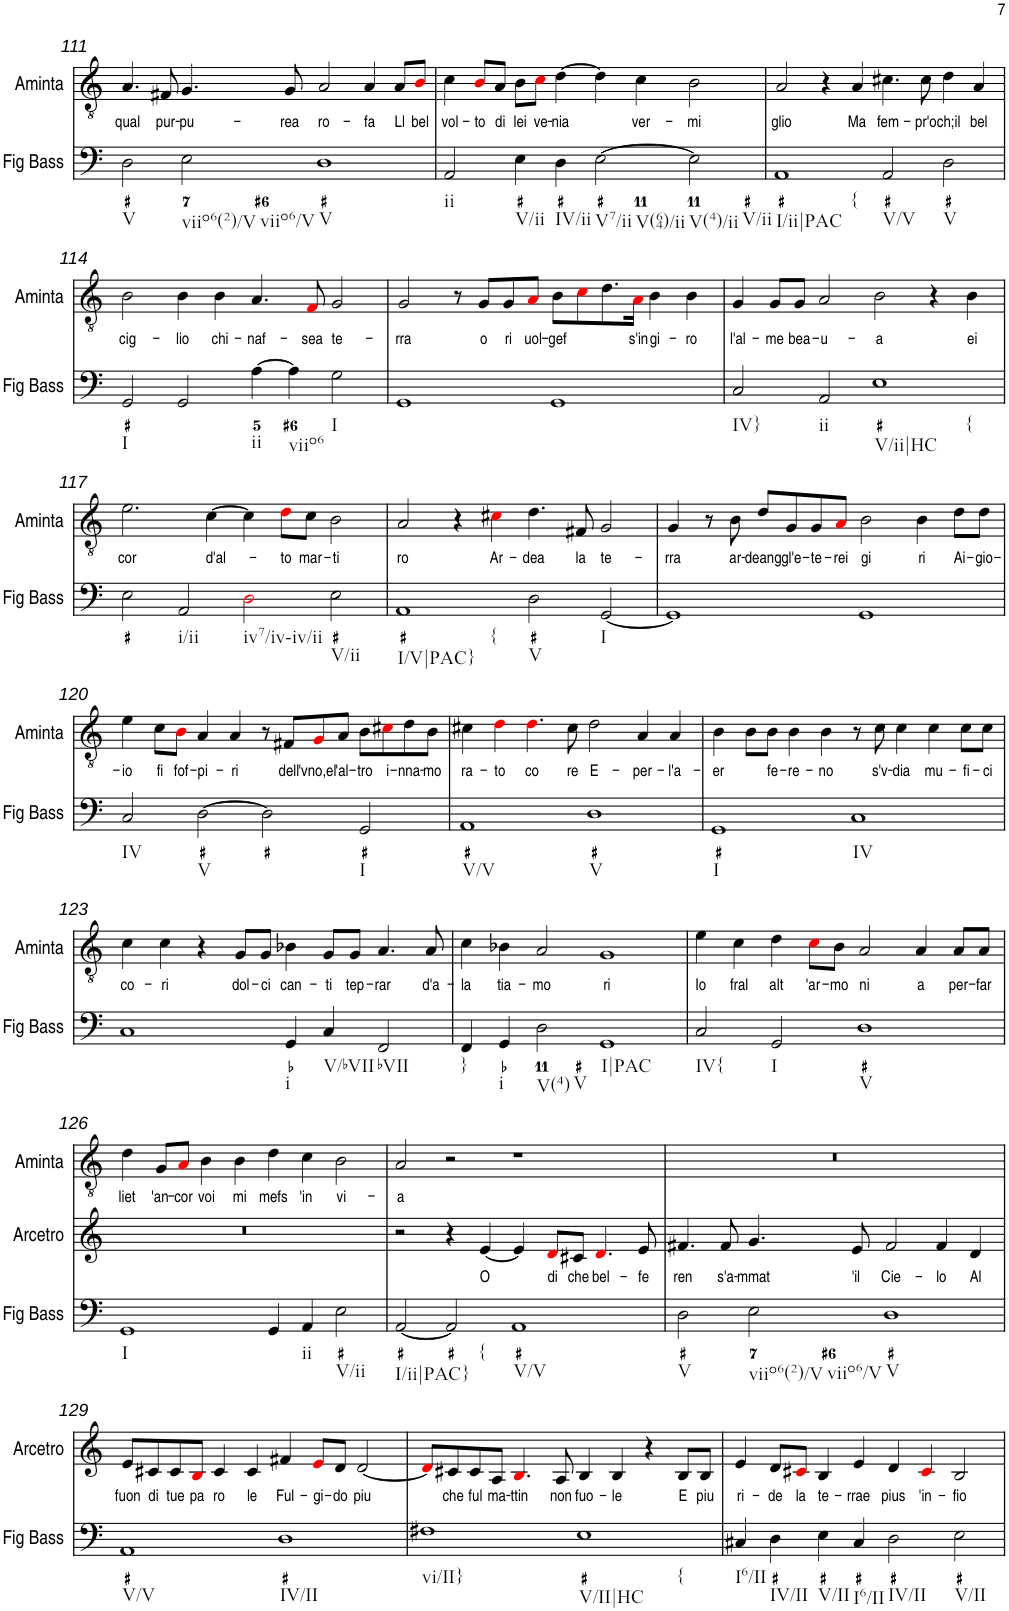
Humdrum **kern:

**kern	**kern	**text	**kern	**text
*part3	*part2	*part2	*part1	*part1
*staff3	*staff2	*staff2	*staff1	*staff1
*I"Fig Bass	*I"Arcetro	*	*I"Aminta	*
*I'Fig Bass	*I'Arcetro	*	*I'Aminta	*
!!LO:PB:g=z
*clefF4	*clefG2	*	*clefGv2	*
*k[]	*k[]	*	*k[]	*
*M4/2	*M4/2	*	*M4/2	*
=111	=111	=111	=111	=111
!LO:TX:b:t=V	!	!	!	!
!	!	!	!	!LO:LY:b
2D\	0r	.	4.A/	qual
!	!	!	!	!LO:LY:b
.	.	.	8F#X/	pur-
!LO:TX:b:t=viio6(2)/V	!	!	!	!
!LO:TX:b:t=viio6/V	!	!	!	!
!	!	!	!	!LO:LY:b
2E\	.	.	4.G/	-pu-
!	!	!	!	!LO:LY:b
.	.	.	8G/	-rea
!LO:TX:b:t=V	!	!	!	!
!	!	!	!	!LO:LY:b
1D	.	.	2A/	ro-
!	!	!	!	!LO:LY:b
.	.	.	4A/	-fa
!	!	!	!	!LO:LY:b
.	.	.	8A/L	Ll
!	!	!	!	!LO:LY:b
.	.	.	8Bi/J	bel
=112	=112	=112	=112	=112
!LO:TX:b:t=ii	!	!	!	!
!	!	!	!	!LO:LY:b
2AA/	0r	.	4c\	vol-
!	!	!	!	!LO:LY:b
.	.	.	8Bi/L	-to
!	!	!	!	!LO:LY:b
.	.	.	8A/J	di
!LO:TX:b:t=V/ii	!	!	!	!
!	!	!	!	!LO:LY:b
4E\	.	.	8B\L	lei
!	!	!	!	!LO:LY:b
.	.	.	8ci\J	ve-
!LO:TX:b:t=IV/ii	!	!	!	!
!	!	!	!	!LO:LY:b
4D\	.	.	[4d\	-nia
!LO:TX:b:t=V7/ii	!	!	!	!
!LO:TX:b:t=V(64)/ii	!	!	!	!
[2E\	.	.	4d\]	.
!	!	!	!	!LO:LY:b
.	.	.	4c\	ver-
!LO:TX:b:t=V(4)/ii	!	!	!	!
!LO:TX:b:t=V/ii	!	!	!	!
!	!	!	!	!LO:LY:b
2E\]	.	.	2B\	-mi
=113	=113	=113	=113	=113
!LO:TX:b:t=I/ii|PAC	!	!	!	!
!LO:TX:b:t={	!	!	!	!
!	!	!	!	!LO:LY:b
1AA	0r	.	2A/	glio
.	.	.	4r	.
!	!	!	!	!LO:LY:b
.	.	.	4A/	Ma
!LO:TX:b:t=V/V	!	!	!	!
!	!	!	!	!LO:LY:b
2AA/	.	.	4.c#X\	fem-
!	!	!	!	!LO:LY:b
.	.	.	8c#\	-pr'o
!LO:TX:b:t=V	!	!	!	!
!	!	!	!	!LO:LY:b
2D\	.	.	4d\	ch;il
!	!	!	!	!LO:LY:b
.	.	.	4A/	bel
!!LO:LB:g=z
=114	=114	=114	=114	=114
!LO:TX:b:t=I	!	!	!	!
!	!	!	!	!LO:LY:b
2GG/	0r	.	2B\	cig-
!	!	!	!	!LO:LY:b
2GG/	.	.	4B\	-lio
!	!	!	!	!LO:LY:b
.	.	.	4B\	chi-
!LO:TX:b:t=ii	!	!	!	!
!	!	!	!	!LO:LY:b
[4A\	.	.	4.A/	-naf-
!LO:TX:b:t=viio6	!	!	!	!
4A\]	.	.	.	.
!	!	!	!	!LO:LY:b
.	.	.	8Fi/	-sea
!LO:TX:b:t=I	!	!	!	!
!	!	!	!	!LO:LY:b
2G\	.	.	2G/	te-
=115	=115	=115	=115	=115
!	!	!	!	!LO:LY:b
1GG	0r	.	2G/	-rra
.	.	.	8r	.
!	!	!	!	!LO:LY:b
.	.	.	8G/L	o
!	!	!	!	!LO:LY:b
.	.	.	8G/	ri
!	!	!	!	!LO:LY:b
.	.	.	8Ai/J	uol-
!	!	!	!	!LO:LY:b
1GG	.	.	8B\L	-gef
.	.	.	8ci\	.
.	.	.	8.d\	.
!	!	!	!	!LO:LY:b
.	.	.	16Ai\Jk	s'in
!	!	!	!	!LO:LY:b
.	.	.	4B\	gi-
!	!	!	!	!LO:LY:b
.	.	.	4B\	-ro
=116	=116	=116	=116	=116
!LO:TX:b:t=IV}	!	!	!	!
!	!	!	!	!LO:LY:b
2C/	0r	.	4G/	l'al-
!	!	!	!	!LO:LY:b
.	.	.	8G/L	-me
!	!	!	!	!LO:LY:b
.	.	.	8G/J	bea-
!LO:TX:b:t=ii	!	!	!	!
!	!	!	!	!LO:LY:b
2AA/	.	.	2A/	-u-
!LO:TX:b:t=V/ii|HC	!	!	!	!
!LO:TX:b:t={	!	!	!	!
!	!	!	!	!LO:LY:b
1E	.	.	2B\	-a
.	.	.	4r	.
!	!	!	!	!LO:LY:b
.	.	.	4B\	ei
!!LO:LB:g=z
=117	=117	=117	=117	=117
!	!	!	!	!LO:LY:b
2E\	0r	.	2.e\	cor
!LO:TX:b:t=i/ii	!	!	!	!
2AA/	.	.	.	.
!	!	!	!	!LO:LY:b
.	.	.	[4c\	d'al-
!LO:TX:b:t=iv7/iv-iv/ii	!	!	!	!
2Di\	.	.	4c\]	.
!	!	!	!	!LO:LY:b
.	.	.	8di\L	-to
!	!	!	!	!LO:LY:b
.	.	.	8c\J	mar-
!LO:TX:b:t=V/ii	!	!	!	!
!	!	!	!	!LO:LY:b
2E\	.	.	2B\	-ti
=118	=118	=118	=118	=118
!LO:TX:b:t=I/V|PAC}	!	!	!	!
!LO:TX:b:t={	!	!	!	!
!	!	!	!	!LO:LY:b
1AA	0r	.	2A/	ro
.	.	.	4r	.
!	!	!	!	!LO:LY:b
.	.	.	4c#Xi\	Ar-
!LO:TX:b:t=V	!	!	!	!
!	!	!	!	!LO:LY:b
2D\	.	.	4.d\	-dea
!	!	!	!	!LO:LY:b
.	.	.	8F#X/	la
!LO:TX:b:t=I	!	!	!	!
!	!	!	!	!LO:LY:b
[2GG/	.	.	2G/	te-
=119	=119	=119	=119	=119
!	!	!	!	!LO:LY:b
1GG]	0r	.	4G/	-rra
.	.	.	8r	.
!	!	!	!	!LO:LY:b
.	.	.	8B\	ar-
!	!	!	!	!LO:LY:b
.	.	.	8d/L	-deang
!	!	!	!	!LO:LY:b
.	.	.	8G/	gl'e-
!	!	!	!	!LO:LY:b
.	.	.	8G/	-te-
!	!	!	!	!LO:LY:b
.	.	.	8Ai/J	-rei
!	!	!	!	!LO:LY:b
1GG	.	.	2B\	gi
!	!	!	!	!LO:LY:b
.	.	.	4B\	ri
!	!	!	!	!LO:LY:b
.	.	.	8d\L	Ai-
!	!	!	!	!LO:LY:b
.	.	.	8d\J	-gio-
!!LO:LB:g=z
=120	=120	=120	=120	=120
!LO:TX:b:t=IV	!	!	!	!
!	!	!	!	!LO:LY:b
2C/	0r	.	4e\	-io
!	!	!	!	!LO:LY:b
.	.	.	8c\L	fi
!	!	!	!	!LO:LY:b
.	.	.	8Bi\J	fof-
!LO:TX:b:t=V	!	!	!	!
!	!	!	!	!LO:LY:b
[2D\	.	.	4A/	-pi-
!	!	!	!	!LO:LY:b
.	.	.	4A/	-ri
2D\]	.	.	8r	.
!	!	!	!	!LO:LY:b
.	.	.	8F#X/L	dell
!	!	!	!	!LO:LY:b
.	.	.	8Gi/	'vno,el
!	!	!	!	!LO:LY:b
.	.	.	8A/J	'al-
!LO:TX:b:t=I	!	!	!	!
!	!	!	!	!LO:LY:b
2GG/	.	.	8B\L	-tro
!	!	!	!	!LO:LY:b
.	.	.	8c#Xi\	i-
!	!	!	!	!LO:LY:b
.	.	.	8d\	-nna-
!	!	!	!	!LO:LY:b
.	.	.	8B\J	-mo
=121	=121	=121	=121	=121
!LO:TX:b:t=V/V	!	!	!	!
!	!	!	!	!LO:LY:b
1AA	0r	.	4c#X\	ra-
!	!	!	!	!LO:LY:b
.	.	.	4di\	-to
!	!	!	!	!LO:LY:b
.	.	.	4.di\	co
!	!	!	!	!LO:LY:b
.	.	.	8c#\	re
!LO:TX:b:t=V	!	!	!	!
!	!	!	!	!LO:LY:b
1D	.	.	2d\	E-
!	!	!	!	!LO:LY:b
.	.	.	4A/	-per-
!	!	!	!	!LO:LY:b
.	.	.	4A/	-l'a-
=122	=122	=122	=122	=122
!LO:TX:b:t=I	!	!	!	!
!	!	!	!	!LO:LY:b
1GG	0r	.	4B\	-er
.	.	.	8B\L	.
!	!	!	!	!LO:LY:b
.	.	.	8B\J	fe-
!	!	!	!	!LO:LY:b
.	.	.	4B\	-re-
!	!	!	!	!LO:LY:b
.	.	.	4B\	-no
!LO:TX:b:t=IV	!	!	!	!
1C	.	.	8r	.
!	!	!	!	!LO:LY:b
.	.	.	8c\	s'v-
!	!	!	!	!LO:LY:b
.	.	.	4c\	-dia
!	!	!	!	!LO:LY:b
.	.	.	4c\	mu-
!	!	!	!	!LO:LY:b
.	.	.	8c\L	-fi-
!	!	!	!	!LO:LY:b
.	.	.	8c\J	-ci
!!LO:LB:g=z
=123	=123	=123	=123	=123
!	!	!	!	!LO:LY:b
1C	0r	.	4c\	co-
!	!	!	!	!LO:LY:b
.	.	.	4c\	-ri
.	.	.	4r	.
!	!	!	!	!LO:LY:b
.	.	.	8G/L	dol-
!	!	!	!	!LO:LY:b
.	.	.	8G/J	-ci
!LO:TX:b:t=i	!	!	!	!
!	!	!	!	!LO:LY:b
4GG/	.	.	4B-X\	can-
!LO:TX:b:t=V/bVII	!	!	!	!
!	!	!	!	!LO:LY:b
4C/	.	.	8G/L	-ti
!	!	!	!	!LO:LY:b
.	.	.	8G/J	tep-
!LO:TX:b:t=bVII	!	!	!	!
!	!	!	!	!LO:LY:b
2FF/	.	.	4.A/	-rar
!	!	!	!	!LO:LY:b
.	.	.	8A/	d'a-
=124	=124	=124	=124	=124
!LO:TX:b:t=}	!	!	!	!
!	!	!	!	!LO:LY:b
4FF/	0r	.	4c\	-la
!LO:TX:b:t=i	!	!	!	!
!	!	!	!	!LO:LY:b
4GG/	.	.	4B-X\	tia-
!LO:TX:b:t=V(4)	!	!	!	!
!LO:TX:b:t=V	!	!	!	!
!	!	!	!	!LO:LY:b
2D\	.	.	2A/	-mo
!LO:TX:b:t=I|PAC	!	!	!	!
!	!	!	!	!LO:LY:b
1GG	.	.	1G	ri
=125	=125	=125	=125	=125
!LO:TX:b:t=IV{	!	!	!	!
!	!	!	!	!LO:LY:b
2C/	0r	.	4e\	Io
!	!	!	!	!LO:LY:b
.	.	.	4c\	fral
!LO:TX:b:t=I	!	!	!	!
!	!	!	!	!LO:LY:b
2GG/	.	.	4d\	alt
!	!	!	!	!LO:LY:b
.	.	.	8ci\L	'ar-
!	!	!	!	!LO:LY:b
.	.	.	8B\J	-mo
!LO:TX:b:t=V	!	!	!	!
!	!	!	!	!LO:LY:b
1D	.	.	2A/	ni
!	!	!	!	!LO:LY:b
.	.	.	4A/	a
!	!	!	!	!LO:LY:b
.	.	.	8A/L	per-
!	!	!	!	!LO:LY:b
.	.	.	8A/J	-far
!!LO:LB:g=z
=126	=126	=126	=126	=126
!LO:TX:b:t=I	!	!	!	!
!	!	!	!	!LO:LY:b
1GG	0r	.	4d\	liet
!	!	!	!	!LO:LY:b
.	.	.	8G/L	'an-
!	!	!	!	!LO:LY:b
.	.	.	8Ai/J	-cor
!	!	!	!	!LO:LY:b
.	.	.	4B\	voi
!	!	!	!	!LO:LY:b
.	.	.	4B\	mi
!	!	!	!	!LO:LY:b
4GG/	.	.	4d\	mefs
!LO:TX:b:t=ii	!	!	!	!
!	!	!	!	!LO:LY:b
4AA/	.	.	4c\	'in
!LO:TX:b:t=V/ii	!	!	!	!
!	!	!	!	!LO:LY:b
2E\	.	.	2B\	vi-
=127	=127	=127	=127	=127
!LO:TX:b:t=I/ii|PAC}	!	!	!	!
!	!	!	!	!LO:LY:b
[2AA/	2r	.	2A/	-a
!LO:TX:b:t={	!	!	!	!
2AA/]	4r	.	2r	.
!	!	!LO:LY:b	!	!
.	[4e/	O	.	.
!LO:TX:b:t=V/V	!	!	!	!
1AA	4e/]	.	1r	.
!	!	!LO:LY:b	!	!
.	8di/L	di	.	.
!	!	!LO:LY:b	!	!
.	8c#X/J	che	.	.
!	!	!LO:LY:b	!	!
.	4.di/	bel-	.	.
!	!	!LO:LY:b	!	!
.	8e/	-fe	.	.
=128	=128	=128	=128	=128
!LO:TX:b:t=V	!	!	!	!
!	!	!LO:LY:b	!	!
2D\	4.f#X/	ren	0r	.
!	!	!LO:LY:b	!	!
.	8f#/	s'a-	.	.
!LO:TX:b:t=viio6(2)/V	!	!	!	!
!LO:TX:b:t=viio6/V	!	!	!	!
!	!	!LO:LY:b	!	!
2E\	4.g/	-mmat	.	.
!	!	!LO:LY:b	!	!
.	8e/	'il	.	.
!LO:TX:b:t=V	!	!	!	!
!	!	!LO:LY:b	!	!
1D	2f#/	Cie-	.	.
!	!	!LO:LY:b	!	!
.	4f#/	-lo	.	.
!	!	!LO:LY:b	!	!
.	4d/	Al	.	.
!!LO:LB:g=z
=129	=129	=129	=129	=129
!LO:TX:b:t=V/V	!	!	!	!
!	!	!LO:LY:b	!	!
1AA	8e/L	fuon	0r	.
!	!	!LO:LY:b	!	!
.	8c#X/	di	.	.
!	!	!LO:LY:b	!	!
.	8c#/	tue	.	.
!	!	!LO:LY:b	!	!
.	8Bi/J	pa	.	.
!	!	!LO:LY:b	!	!
.	4c#/	ro	.	.
!	!	!LO:LY:b	!	!
.	4c#/	le	.	.
!LO:TX:b:t=IV/II	!	!	!	!
!	!	!LO:LY:b	!	!
1D	4f#X/	Ful-	.	.
!	!	!LO:LY:b	!	!
.	8ei/L	-gi-	.	.
!	!	!LO:LY:b	!	!
.	8d/J	-do	.	.
!	!	!LO:LY:b	!	!
.	[2d/	piu	.	.
=130	=130	=130	=130	=130
!LO:TX:b:t=vi/II}	!	!	!	!
1F#X	8di/L]	.	0r	.
!	!	!LO:LY:b	!	!
.	8c#X/	che	.	.
!	!	!LO:LY:b	!	!
.	8c#/	ful	.	.
!	!	!LO:LY:b	!	!
.	8A/J	ma-	.	.
!	!	!LO:LY:b	!	!
.	4.Bi/	-ttin	.	.
!	!	!LO:LY:b	!	!
.	8A/	non	.	.
!LO:TX:b:t=V/II|HC	!	!	!	!
!LO:TX:b:t={	!	!	!	!
!	!	!LO:LY:b	!	!
1E	4B/	fuo-	.	.
!	!	!LO:LY:b	!	!
.	4B/	-le	.	.
.	4r	.	.	.
!	!	!LO:LY:b	!	!
.	8B/L	E	.	.
!	!	!LO:LY:b	!	!
.	8B/J	piu	.	.
=131	=131	=131	=131	=131
!LO:TX:b:t=I6/II	!	!	!	!
!	!	!LO:LY:b	!	!
4C#X/	4e/	ri-	0r	.
!LO:TX:b:t=IV/II	!	!	!	!
!	!	!LO:LY:b	!	!
4D\	8d/L	-de	.	.
!	!	!LO:LY:b	!	!
.	8c#Xi/J	la	.	.
!LO:TX:b:t=V/II	!	!	!	!
!	!	!LO:LY:b	!	!
4E\	4B/	te-	.	.
!LO:TX:b:t=I6/II	!	!	!	!
!	!	!LO:LY:b	!	!
4C#/	4e/	-rrae	.	.
!LO:TX:b:t=IV/II	!	!	!	!
!	!	!LO:LY:b	!	!
2D\	4d/	pius	.	.
!	!	!LO:LY:b	!	!
.	4c#i/	'in-	.	.
!LO:TX:b:t=V/II	!	!	!	!
!	!	!LO:LY:b	!	!
2E\	2B/	-fio	.	.
=	=	=	=	=
*-	*-	*-	*-	*-
